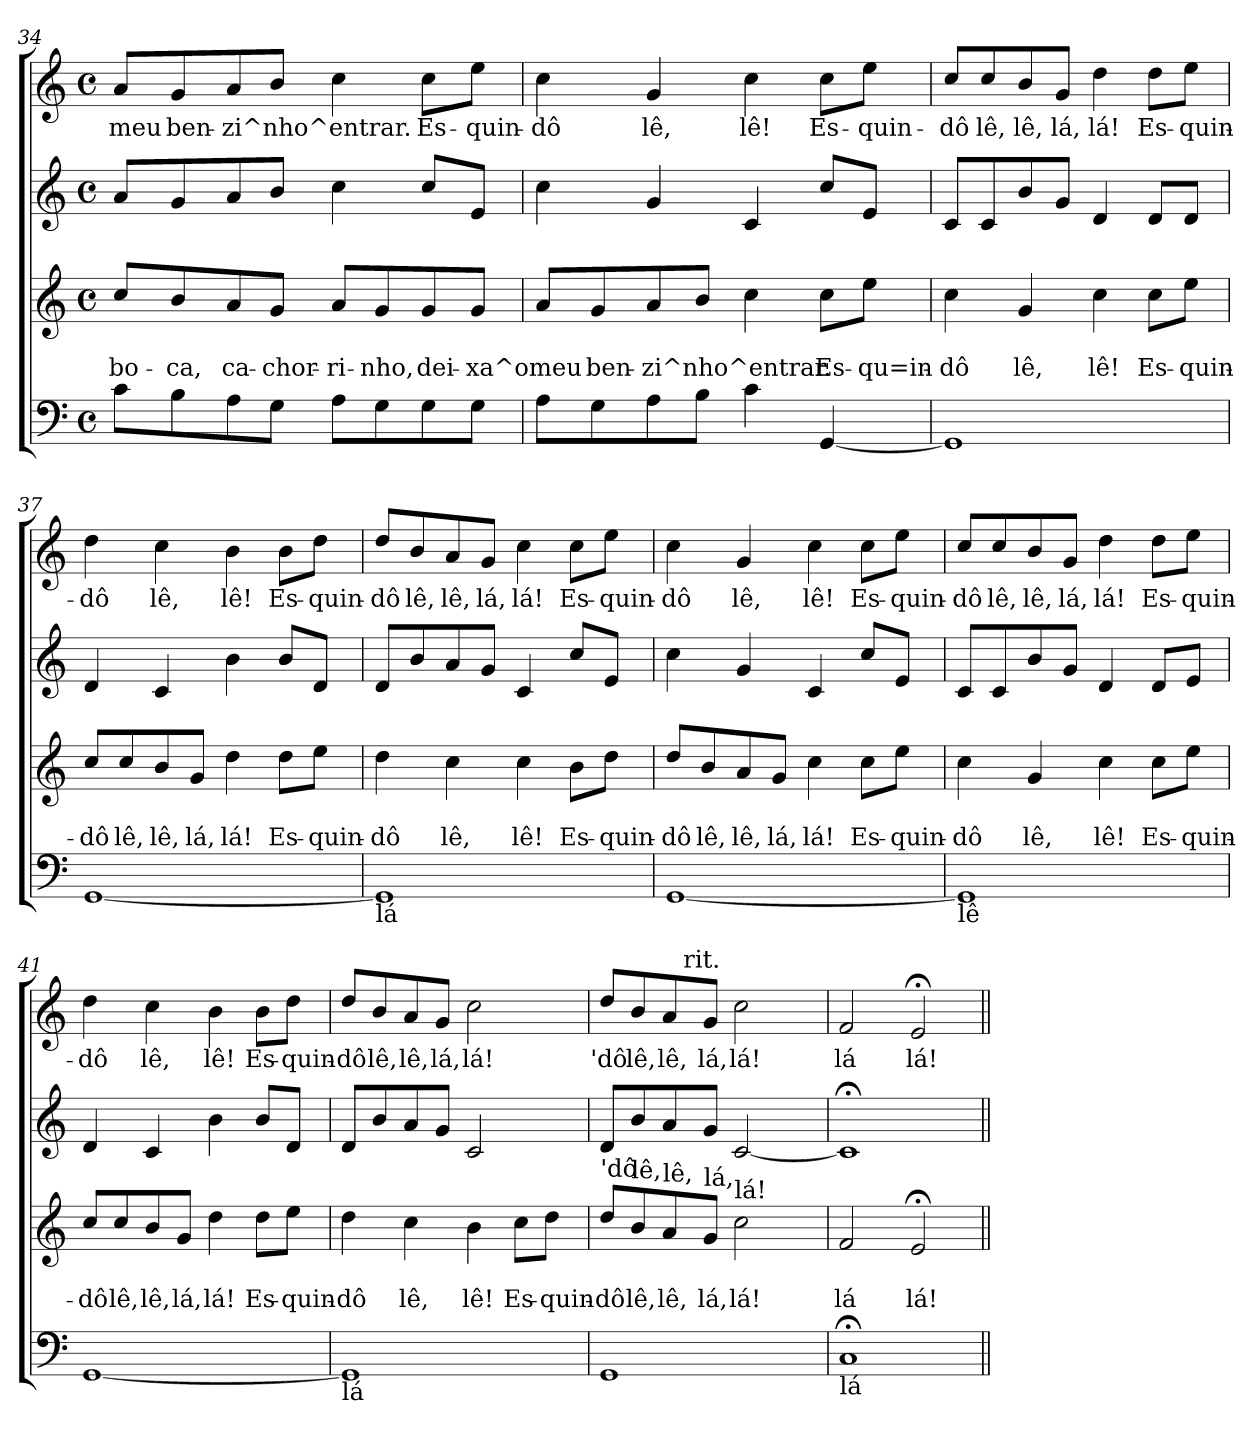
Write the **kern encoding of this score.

**kern	**kern	**text	**text	**kern	**kern	**text
*part4	*part3	*part3	*part3	*part2	*part1	*part1
*staff4	*staff3	*staff3	*staff3	*staff2	*staff1	*staff1
*clefF4	*clefG2	*	*	*clefG2	*clefG2	*
*k[]	*k[]	*	*	*k[]	*k[]	*
*C:	*C:	*	*	*C:	*C:	*
*M4/4	*M4/4	*	*	*M4/4	*M4/4	*
*met(c)	*met(c)	*	*	*met(c)	*met(c)	*
=34	=34	=34	=34	=34	=34	=34
!	!	!	!LO:LY:b	!	!	!LO:LY:b
8c\L	8cc/L	.	bo-	8a/L	8a/L	meu
!	!	!	!LO:LY:b	!	!	!LO:LY:b
8B\	8b/	.	-ca,	8g/	8g/	ben-
!	!	!	!LO:LY:b	!	!	!LO:LY:b
8A\	8a/	.	ca-	8a/	8a/	-zi^nho^entrar.
!	!	!	!LO:LY:b	!	!	!
8G\J	8g/J	.	-chor-	8b/J	8b/J	.
!	!	!	!LO:LY:b	!	!	!
8A\L	8a/L	.	-ri-	4cc\	4cc\	.
!	!	!	!LO:LY:b	!	!	!
8G\	8g/	.	-nho,	.	.	.
!	!	!	!LO:LY:b	!	!	!LO:LY:b
8G\	8g/	.	dei-	8cc/L	8cc\L	Es-
!	!	!	!LO:LY:b	!	!	!LO:LY:b
8G\J	8g/J	.	-xa^o	8e/J	8ee\J	-quin-
=35	=35	=35	=35	=35	=35	=35
!	!	!	!LO:LY:b	!	!	!LO:LY:b
8A\L	8a/L	.	meu	4cc\	4cc\	-dô
!	!	!	!LO:LY:b	!	!	!
8G\	8g/	.	ben-	.	.	.
!	!	!	!LO:LY:b	!	!	!LO:LY:b
8A\	8a/	.	-zi^nho^entrar.	4g/	4g/	lê,
8B\J	8b/J	.	.	.	.	.
!	!	!	!	!	!	!LO:LY:b
4c\	4cc\	.	.	4c/	4cc\	lê!
!	!	!	!LO:LY:b	!	!	!LO:LY:b
[<4GG/	8cc\L	.	Es-	8cc/L	8cc\L	Es-
!	!	!	!LO:LY:b	!	!	!LO:LY:b
.	8ee\J	.	-qu=in-	8e/J	8ee\J	-quin-
=36	=36	=36	=36	=36	=36	=36
!	!	!	!LO:LY:b	!	!	!LO:LY:b
1GG]	4cc\	.	-dô	8c/L	8cc/L	-dô
!	!	!	!	!	!	!LO:LY:b
.	.	.	.	8c/	8cc/	lê,
!	!	!	!LO:LY:b	!	!	!LO:LY:b
.	4g/	.	lê,	8b/	8b/	lê,
!	!	!	!	!	!	!LO:LY:b
.	.	.	.	8g/J	8g/J	lá,
!	!	!	!LO:LY:b	!	!	!LO:LY:b
.	4cc\	.	lê!	4d/	4dd\	lá!
!	!	!	!LO:LY:b	!	!	!LO:LY:b
.	8cc\L	.	Es-	8d/L	8dd\L	Es-
!	!	!	!LO:LY:b	!	!	!LO:LY:b
.	8ee\J	.	-quin-	8d/J	8ee\J	-quin-
!!LO:PB:g=z
=37	=37	=37	=37	=37	=37	=37
!	!	!	!LO:LY:b	!	!	!LO:LY:b
[<1GG	8cc/L	.	-dô	4d/	4dd\	-dô
!	!	!	!LO:LY:b	!	!	!
.	8cc/	.	lê,	.	.	.
!	!	!	!LO:LY:b	!	!	!LO:LY:b
.	8b/	.	lê,	4c/	4cc\	lê,
!	!	!	!LO:LY:b	!	!	!
.	8g/J	.	lá,	.	.	.
!	!	!	!LO:LY:b	!	!	!LO:LY:b
.	4dd\	.	lá!	4b\	4b\	lê!
!	!	!	!LO:LY:b	!	!	!LO:LY:b
.	8dd\L	.	Es-	8b/L	8b\L	Es-
!	!	!	!LO:LY:b	!	!	!LO:LY:b
.	8ee\J	.	-quin-	8d/J	8dd\J	-quin-
=38	=38	=38	=38	=38	=38	=38
!LO:TX:b:t=lá	!	!	!	!	!	!
!	!	!	!LO:LY:b	!	!	!LO:LY:b
1GG]	4dd\	.	-dô	8d/L	8dd/L	-dô
!	!	!	!	!	!	!LO:LY:b
.	.	.	.	8b/	8b/	lê,
!	!	!	!LO:LY:b	!	!	!LO:LY:b
.	4cc\	.	lê,	8a/	8a/	lê,
!	!	!	!	!	!	!LO:LY:b
.	.	.	.	8g/J	8g/J	lá,
!	!	!	!LO:LY:b	!	!	!LO:LY:b
.	4cc\	.	lê!	4c/	4cc\	lá!
!	!	!	!LO:LY:b	!	!	!LO:LY:b
.	8b\L	.	Es-	8cc/L	8cc\L	Es-
!	!	!	!LO:LY:b	!	!	!LO:LY:b
.	8dd\J	.	-quin-	8e/J	8ee\J	-quin-
=39	=39	=39	=39	=39	=39	=39
!	!	!	!LO:LY:b	!	!	!LO:LY:b
[<1GG	8dd/L	.	-dô	4cc\	4cc\	-dô
!	!	!	!LO:LY:b	!	!	!
.	8b/	.	lê,	.	.	.
!	!	!	!LO:LY:b	!	!	!LO:LY:b
.	8a/	.	lê,	4g/	4g/	lê,
!	!	!	!LO:LY:b	!	!	!
.	8g/J	.	lá,	.	.	.
!	!	!	!LO:LY:b	!	!	!LO:LY:b
.	4cc\	.	lá!	4c/	4cc\	lê!
!	!	!	!LO:LY:b	!	!	!LO:LY:b
.	8cc\L	.	Es-	8cc/L	8cc\L	Es-
!	!	!	!LO:LY:b	!	!	!LO:LY:b
.	8ee\J	.	-quin-	8e/J	8ee\J	-quin-
=40	=40	=40	=40	=40	=40	=40
!LO:TX:b:t=lê	!	!	!	!	!	!
!	!	!	!LO:LY:b	!	!	!LO:LY:b
1GG]	4cc\	.	-dô	8c/L	8cc/L	-dô
!	!	!	!	!	!	!LO:LY:b
.	.	.	.	8c/	8cc/	lê,
!	!	!	!LO:LY:b	!	!	!LO:LY:b
.	4g/	.	lê,	8b/	8b/	lê,
!	!	!	!	!	!	!LO:LY:b
.	.	.	.	8g/J	8g/J	lá,
!	!	!	!LO:LY:b	!	!	!LO:LY:b
.	4cc\	.	lê!	4d/	4dd\	lá!
!	!	!	!LO:LY:b	!	!	!LO:LY:b
.	8cc\L	.	Es-	8d/L	8dd\L	Es-
!	!	!	!LO:LY:b	!	!	!LO:LY:b
.	8ee\J	.	-quin-	8e/J	8ee\J	-quin-
!!LO:LB:g=z
=41	=41	=41	=41	=41	=41	=41
!	!	!	!LO:LY:b	!	!	!LO:LY:b
[<1GG	8cc/L	.	-dô	4d/	4dd\	-dô
!	!	!	!LO:LY:b	!	!	!
.	8cc/	.	lê,	.	.	.
!	!	!	!LO:LY:b	!	!	!LO:LY:b
.	8b/	.	lê,	4c/	4cc\	lê,
!	!	!	!LO:LY:b	!	!	!
.	8g/J	.	lá,	.	.	.
!	!	!	!LO:LY:b	!	!	!LO:LY:b
.	4dd\	.	lá!	4b\	4b\	lê!
!	!	!	!LO:LY:b	!	!	!LO:LY:b
.	8dd\L	.	Es-	8b/L	8b\L	Es-
!	!	!	!LO:LY:b	!	!	!LO:LY:b
.	8ee\J	.	-quin-	8d/J	8dd\J	-quin-
=42	=42	=42	=42	=42	=42	=42
!LO:TX:b:t=lá	!	!	!	!	!	!
!	!	!	!LO:LY:b	!	!	!LO:LY:b
1GG]	4dd\	.	-dô	8d/L	8dd/L	-dô
!	!	!	!	!	!	!LO:LY:b
.	.	.	.	8b/	8b/	lê,
!	!	!	!LO:LY:b	!	!	!LO:LY:b
.	4cc\	.	lê,	8a/	8a/	lê,
!	!	!	!	!	!	!LO:LY:b
.	.	.	.	8g/J	8g/J	lá,
!	!	!	!LO:LY:b	!	!	!LO:LY:b
.	4b\	.	lê!	2c/	2cc\	lá!
!	!	!	!LO:LY:b	!	!	!
.	8cc\L	.	Es-	.	.	.
!	!	!	!LO:LY:b	!	!	!
.	8dd\J	.	-quin-	.	.	.
=43	=43	=43	=43	=43	=43	=43
!	!LO:TX:a:t='dô	!	!	!	!	!
!	!	!	!LO:LY:b	!	!	!LO:LY:b
*	*	*	*	*	*^	*
1GG	8dd/L	.	-dô	8d/L	8dd/L	4ryy	'dô
!	!LO:TX:a:t=lê,	!	!	!	!	!	!
!	!	!	!LO:LY:b	!	!	!	!LO:LY:b
.	8b/	.	lê,	8b/	8b/	.	lê,
!	!LO:TX:a:t=lê,	!	!	!	!	!	!
!	!	!	!LO:LY:b	!	!	!	!LO:LY:b
.	8a/	.	lê,	8a/	8a/	16ryy	lê,
!	!	!	!	!	!	!LO:TX:a:t=rit.	!
.	.	.	.	.	.	2ryy	.
!	!LO:TX:a:t=lá,	!	!	!	!	!	!
!	!	!	!LO:LY:b	!	!	!	!LO:LY:b
.	8g/J	.	lá,	8g/J	8g/J	.	lá,
!	!LO:TX:a:t=lá!	!	!	!	!	!	!
!	!	!	!LO:LY:b	!	!	!	!LO:LY:b
.	2cc\	.	lá!	[<2c/	2cc\	.	lá!
.	.	.	.	.	.	8.ryy	.
=44	=44	=44	=44	=44	=44	=44	=44
!LO:TX:b:t=lá	!	!	!	!	!	!	!
!	!	!	!LO:LY:b	!	!	!	!LO:LY:b
*	*	*	*	*	*v	*v	*
1C;<	2f/	.	lá	1c;<]	2f/	lá
!	!	!	!LO:LY:b	!	!	!LO:LY:b
.	2e;</	.	lá!	.	2e;</	lá!
=||	=||	=||	=||	=||	=||	=||
*-	*-	*-	*-	*-	*-	*-
